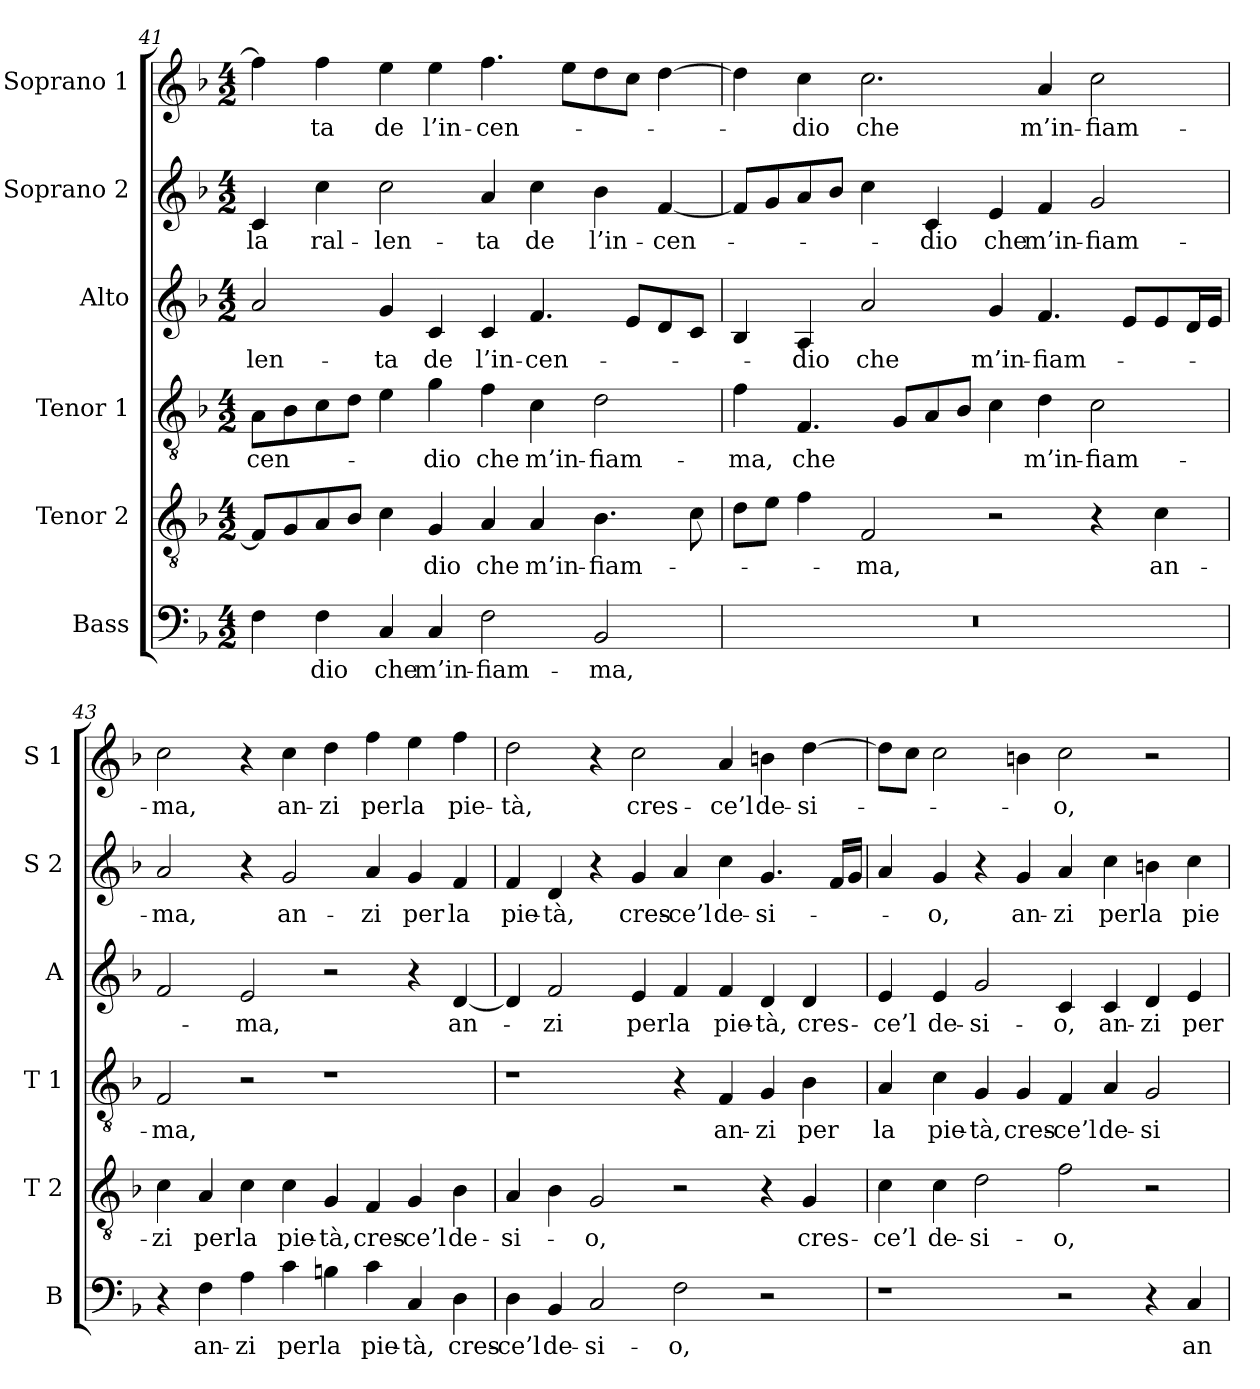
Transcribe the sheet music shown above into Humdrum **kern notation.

**kern	**text	**kern	**text	**kern	**text	**kern	**text	**kern	**text	**kern	**text
*part6	*part6	*part5	*part5	*part4	*part4	*part3	*part3	*part2	*part2	*part1	*part1
*staff6	*staff6	*staff5	*staff5	*staff4	*staff4	*staff3	*staff3	*staff2	*staff2	*staff1	*staff1
*I"Bass	*	*I"Tenor 2	*	*I"Tenor 1	*	*I"Alto	*	*I"Soprano 2	*	*I"Soprano 1	*
*I'B	*	*I'T 2	*	*I'T 1	*	*I'A	*	*I'S 2	*	*I'S 1	*
*clefF4	*	*clefGv2	*	*clefGv2	*	*clefG2	*	*clefG2	*	*clefG2	*
*k[b-]	*	*k[b-]	*	*k[b-]	*	*k[b-]	*	*k[b-]	*	*k[b-]	*
*F:	*	*F:	*	*F:	*	*F:	*	*F:	*	*F:	*
*M4/2	*	*M4/2	*	*M4/2	*	*M4/2	*	*M4/2	*	*M4/2	*
=41	=41	=41	=41	=41	=41	=41	=41	=41	=41	=41	=41
!	!	!	!	!	!LO:LY:b	!	!LO:LY:b	!	!LO:LY:b	!	!
4F\	.	8F/L]	.	8A\L	-cen-	2a/	-len-	4c/	-la	4ff\]	.
.	.	8G/	.	8B-\	.	.	.	.	.	.	.
!	!LO:LY:b	!	!	!	!	!	!	!	!LO:LY:b	!	!LO:LY:b
4F\	-dio	8A/	.	8c\	.	.	.	4cc\	ral-	4ff\	-ta
.	.	8B-/J	.	8d\J	.	.	.	.	.	.	.
!	!LO:LY:b	!	!	!	!	!	!LO:LY:b	!	!LO:LY:b	!	!LO:LY:b
4C/	che	4c\	.	4e\	.	4g/	-ta	2cc\	-len-	4ee\	de
!	!LO:LY:b	!	!LO:LY:b	!	!LO:LY:b	!	!LO:LY:b	!	!	!	!LO:LY:b
4C/	m’in-	4G/	-dio	4g\	-dio	4c/	de	.	.	4ee\	l’in-
!	!LO:LY:b	!	!LO:LY:b	!	!LO:LY:b	!	!LO:LY:b	!	!LO:LY:b	!	!LO:LY:b
2F\	-fiam-	4A/	che	4f\	che	4c/	l’in-	4a/	-ta	4.ff\	-cen-
!	!	!	!LO:LY:b	!	!LO:LY:b	!	!LO:LY:b	!	!LO:LY:b	!	!
.	.	4A/	m’in-	4c\	m’in-	4.f/	-cen-	4cc\	de	.	.
.	.	.	.	.	.	.	.	.	.	8ee\L	.
!	!LO:LY:b	!	!LO:LY:b	!	!LO:LY:b	!	!	!	!LO:LY:b	!	!
2BB-/	-ma,	4.B-\	-fiam-	2d\	-fiam-	.	.	4b-\	l’in-	8dd\	.
.	.	.	.	.	.	8e/L	.	.	.	8cc\J	.
!	!	!	!	!	!	!	!	!	!LO:LY:b	!	!
.	.	.	.	.	.	8d/	.	[4f/	-cen-	[4dd\	.
.	.	8c\	.	.	.	8c/J	.	.	.	.	.
!!LO:LB:g=z
=42	=42	=42	=42	=42	=42	=42	=42	=42	=42	=42	=42
!	!	!	!	!	!LO:LY:b	!	!	!	!	!	!
0r	.	8d\L	.	4f\	-ma,	4B-/	.	8f/L]	.	4dd\]	.
.	.	8e\J	.	.	.	.	.	8g/	.	.	.
!	!	!	!	!	!LO:LY:b	!	!LO:LY:b	!	!	!	!LO:LY:b
.	.	4f\	.	4.F/	che	4A/	-dio	8a/	.	4cc\	-dio
.	.	.	.	.	.	.	.	8b-/J	.	.	.
!	!	!	!LO:LY:b	!	!	!	!LO:LY:b	!	!	!	!LO:LY:b
.	.	2F/	-ma,	.	.	2a/	che	4cc\	.	2.cc\	che
.	.	.	.	8G/L	.	.	.	.	.	.	.
!	!	!	!	!	!	!	!	!	!LO:LY:b	!	!
.	.	.	.	8A/	.	.	.	4c/	-dio	.	.
.	.	.	.	8B-/J	.	.	.	.	.	.	.
!	!	!	!	!	!	!	!LO:LY:b	!	!LO:LY:b	!	!
.	.	2r	.	4c\	.	4g/	m’in-	4e/	che	.	.
!	!	!	!	!	!LO:LY:b	!	!LO:LY:b	!	!LO:LY:b	!	!LO:LY:b
.	.	.	.	4d\	m’in-	4.f/	-fiam-	4f/	m’in-	4a/	m’in-
!	!	!	!	!	!LO:LY:b	!	!	!	!LO:LY:b	!	!LO:LY:b
.	.	4r	.	2c\	-fiam-	.	.	2g/	-fiam-	2cc\	-fiam-
.	.	.	.	.	.	8e/L	.	.	.	.	.
!	!	!	!LO:LY:b	!	!	!	!	!	!	!	!
.	.	4c\	an-	.	.	8e/	.	.	.	.	.
.	.	.	.	.	.	16d/L	.	.	.	.	.
.	.	.	.	.	.	16e/JJ	.	.	.	.	.
=43	=43	=43	=43	=43	=43	=43	=43	=43	=43	=43	=43
!	!	!	!LO:LY:b	!	!LO:LY:b	!	!	!	!LO:LY:b	!	!LO:LY:b
4r	.	4c\	-zi	2F/	-ma,	2f/	.	2a/	-ma,	2cc\	-ma,
!	!LO:LY:b	!	!LO:LY:b	!	!	!	!	!	!	!	!
4F\	an-	4A/	per	.	.	.	.	.	.	.	.
!	!LO:LY:b	!	!LO:LY:b	!	!	!	!LO:LY:b	!	!	!	!
4A\	-zi	4c\	la	2r	.	2e/	-ma,	4r	.	4r	.
!	!LO:LY:b	!	!LO:LY:b	!	!	!	!	!	!LO:LY:b	!	!LO:LY:b
4c\	per	4c\	pie-	.	.	.	.	2g/	an-	4cc\	an-
!	!LO:LY:b	!	!LO:LY:b	!	!	!	!	!	!	!	!LO:LY:b
4Bn\	la	4G/	-tà,	1r	.	2r	.	.	.	4dd\	-zi
!	!LO:LY:b	!	!LO:LY:b	!	!	!	!	!	!LO:LY:b	!	!LO:LY:b
4c\	pie-	4F/	cres-	.	.	.	.	4a/	-zi	4ff\	per
!	!LO:LY:b	!	!LO:LY:b	!	!	!	!	!	!LO:LY:b	!	!LO:LY:b
4C/	-tà,	4G/	-ce’l	.	.	4r	.	4g/	per	4ee\	la
!	!LO:LY:b	!	!LO:LY:b	!	!	!	!LO:LY:b	!	!LO:LY:b	!	!LO:LY:b
4D\	cres-	4B-\	de-	.	.	[4d/	an-	4f/	la	4ff\	pie-
=44	=44	=44	=44	=44	=44	=44	=44	=44	=44	=44	=44
!	!LO:LY:b	!	!LO:LY:b	!	!	!	!	!	!LO:LY:b	!	!LO:LY:b
4D\	-ce’l	4A/	-si-	1r	.	4d/]	.	4f/	pie-	2dd\	-tà,
!	!LO:LY:b	!	!	!	!	!	!LO:LY:b	!	!LO:LY:b	!	!
4BB-/	de-	4B-\	.	.	.	2f/	-zi	4d/	-tà,	.	.
!	!LO:LY:b	!	!LO:LY:b	!	!	!	!	!	!	!	!
2C/	-si-	2G/	-o,	.	.	.	.	4r	.	4r	.
!	!	!	!	!	!	!	!LO:LY:b	!	!LO:LY:b	!	!LO:LY:b
.	.	.	.	.	.	4e/	per	4g/	cres-	2cc\	cres-
!	!LO:LY:b	!	!	!	!	!	!LO:LY:b	!	!LO:LY:b	!	!
2F\	-o,	2r	.	4r	.	4f/	la	4a/	-ce’l	.	.
!	!	!	!	!	!LO:LY:b	!	!LO:LY:b	!	!LO:LY:b	!	!LO:LY:b
.	.	.	.	4F/	an-	4f/	pie-	4cc\	de-	4a/	-ce’l
!	!	!	!	!	!LO:LY:b	!	!LO:LY:b	!	!LO:LY:b	!	!LO:LY:b
2r	.	4r	.	4G/	-zi	4d/	-tà,	4.g/	-si-	4bn\	de-
!	!	!	!LO:LY:b	!	!LO:LY:b	!	!LO:LY:b	!	!	!	!LO:LY:b
.	.	4G/	cres-	4B-\	per	4d/	cres-	.	.	[4dd\	-si-
.	.	.	.	.	.	.	.	16f/LL	.	.	.
.	.	.	.	.	.	.	.	16g/JJ	.	.	.
!!LO:PB:g=z
=45	=45	=45	=45	=45	=45	=45	=45	=45	=45	=45	=45
!	!	!	!LO:LY:b	!	!LO:LY:b	!	!LO:LY:b	!	!	!	!
1r	.	4c\	-ce’l	4A/	la	4e/	-ce’l	4a/	.	8dd\L]	.
.	.	.	.	.	.	.	.	.	.	8cc\J	.
!	!	!	!LO:LY:b	!	!LO:LY:b	!	!LO:LY:b	!	!LO:LY:b	!	!
.	.	4c\	de-	4c\	pie-	4e/	de-	4g/	-o,	2cc\	.
!	!	!	!LO:LY:b	!	!LO:LY:b	!	!LO:LY:b	!	!	!	!
.	.	2d\	-si-	4G/	-tà,	2g/	-si-	4r	.	.	.
!	!	!	!	!	!LO:LY:b	!	!	!	!LO:LY:b	!	!
.	.	.	.	4G/	cres-	.	.	4g/	an-	4bn\	.
!	!	!	!LO:LY:b	!	!LO:LY:b	!	!LO:LY:b	!	!LO:LY:b	!	!LO:LY:b
2r	.	2f\	-o,	4F/	-ce’l	4c/	-o,	4a/	-zi	2cc\	-o,
!	!	!	!	!	!LO:LY:b	!	!LO:LY:b	!	!LO:LY:b	!	!
.	.	.	.	4A/	de-	4c/	an-	4cc\	per	.	.
!	!	!	!	!	!LO:LY:b	!	!LO:LY:b	!	!LO:LY:b	!	!
4r	.	2r	.	2G/	-si-	4d/	-zi	4bn\	la	2r	.
!	!LO:LY:b	!	!	!	!	!	!LO:LY:b	!	!LO:LY:b	!	!
4C/	an-	.	.	.	.	4e/	per	4cc\	pie-	.	.
=	=	=	=	=	=	=	=	=	=	=	=
*-	*-	*-	*-	*-	*-	*-	*-	*-	*-	*-	*-
